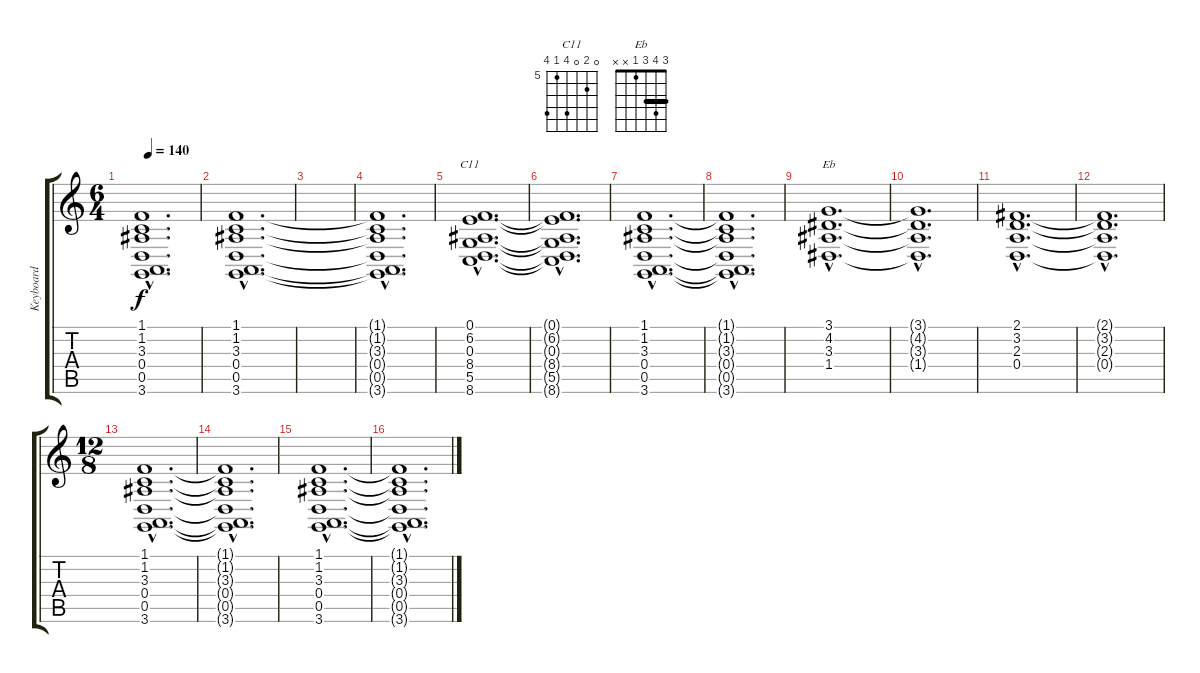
\track ("Keyboard" "Keyboard") {instrument drawbarorgan}
\staff {score tabs}
\tuning (E4 B3 G3 D3 A2 E2) {hide}
\chord ("C11" 0 6 0 8 5 8) {firstfret 5}
\chord ("Eb" 3 4 3 1 x x) {barre 3}
\ts (6 4)
\tempo 140
\clef g2
\ks c
(1.1{hac t} 1.2{hac t} 3.3{hac t} 0.4{hac t} 0.5{hac t} 3.6{hac t}).1{d dy f} |
(1.1{hac} 1.2{hac} 3.3{hac} 0.4{hac} 0.5{hac} 3.6{hac}).1{d} |
|
(1.1{hac t} 1.2{hac t} 3.3{hac t} 0.4{hac t} 0.5{hac t} 3.6{hac t}).1{d} |
(0.1{hac} 6.2{hac} 0.3{hac} 8.4{hac} 5.5{hac} 8.6{hac}).1{d ch "C11"} |
(0.1{hac t} 6.2{hac t} 0.3{hac t} 8.4{hac t} 5.5{hac t} 8.6{hac t}).1{d} |
(1.1{hac} 1.2{hac} 3.3{hac} 0.4{hac} 0.5{hac} 3.6{hac}).1{d} |
(1.1{hac t} 1.2{hac t} 3.3{hac t} 0.4{hac t} 0.5{hac t} 3.6{hac t}).1{d} |
(3.1{hac} 4.2{hac} 3.3{hac} 1.4{hac}).1{d ch "Eb"} |
(3.1{hac t} 4.2{hac t} 3.3{hac t} 1.4{hac t}).1{d} |
(2.1{hac} 3.2{hac} 2.3{hac} 0.4{hac}).1{d} |
(2.1{hac t} 3.2{hac t} 2.3{hac t} 0.4{hac t}).1{d} |
\ts (12 8)
(1.1{hac} 1.2{hac} 3.3{hac} 0.4{hac} 0.5{hac} 3.6{hac}).1{d} |
(1.1{hac t} 1.2{hac t} 3.3{hac t} 0.4{hac t} 0.5{hac t} 3.6{hac t}).1{d} |
(1.1{hac} 1.2{hac} 3.3{hac} 0.4{hac} 0.5{hac} 3.6{hac}).1{d} |
(1.1{hac t} 1.2{hac t} 3.3{hac t} 0.4{hac t} 0.5{hac t} 3.6{hac t}).1{d}
